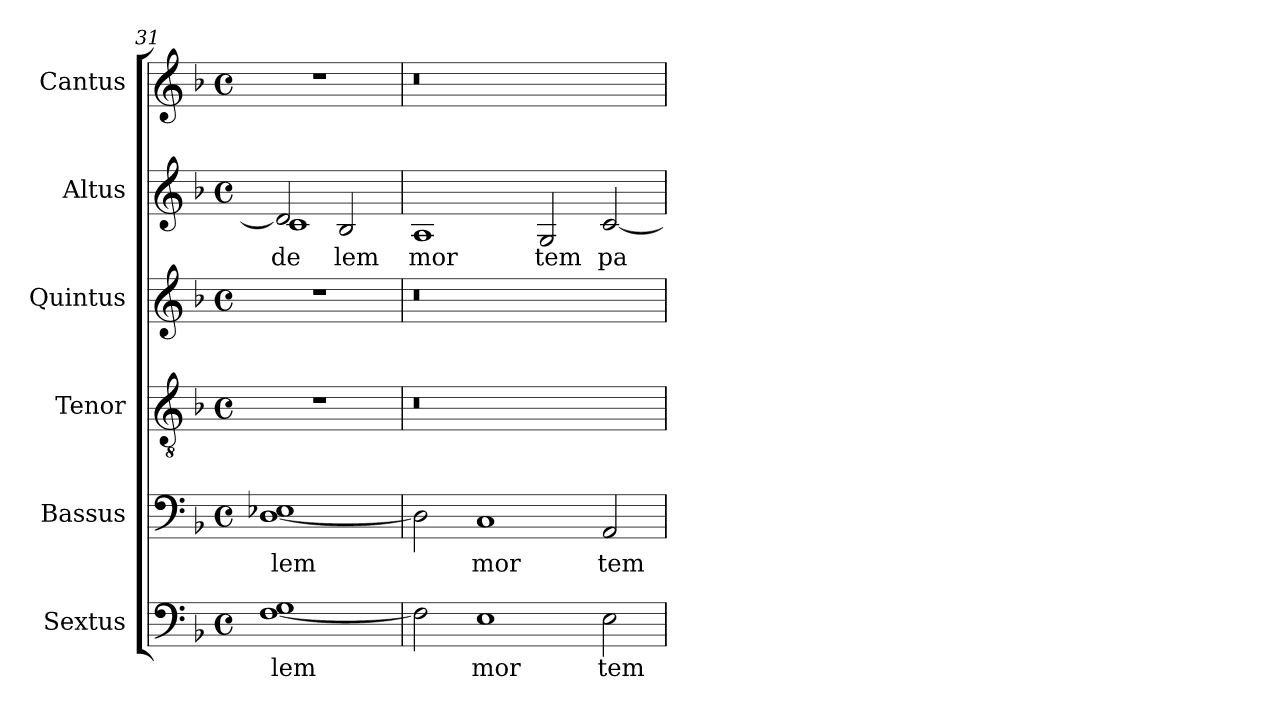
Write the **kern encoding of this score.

**kern	**text	**kern	**text	**kern	**kern	**kern	**text	**kern
*part6	*part6	*part5	*part5	*part4	*part3	*part2	*part2	*part1
*staff6	*staff6	*staff5	*staff5	*staff4	*staff3	*staff2	*staff2	*staff1
*I"Sextus	*	*I"Bassus	*	*I"Tenor	*I"Quintus	*I"Altus	*	*I"Cantus
*I'Sextus	*	*I'Bassus	*	*I'Tenor	*I'Quintus	*I'Altus	*	*I'Cantus
*clefF4	*	*clefF4	*	*clefGv2	*clefG2	*clefG2	*	*clefG2
*k[b-]	*	*k[b-]	*	*k[b-]	*k[b-]	*k[b-]	*	*k[b-]
*F:	*	*F:	*	*F:	*F:	*F:	*	*F:
*M4/4	*	*M4/4	*	*M4/4	*M4/4	*M4/4	*	*M4/4
*met(c)	*	*met(c)	*	*met(c)	*met(c)	*met(c)	*	*met(c)
=31	=31	=31	=31	=31	=31	=31	=31	=31
!	!LO:LY:b	!	!LO:LY:b	!	!	!	!LO:LY:b:cj	!
*	*	*	*	*	*	*^	*	*
1G [>1F	lem	1E-X [>1D	lem	1r	1r	2d/]	1c	de	1r
!	!	!	!	!	!	!	!	!LO:LY:b:cj	!
.	.	.	.	.	.	2B-/	.	lem	.
*	*	*	*	*	*	*v	*v	*	*
=32	=32	=32	=32	=32	=32	=32	=32	=32
!	!	!	!	!	!	!	!LO:LY:b:cj	!
2F\]	.	2D\]	.	0r	0r	1A	mor	0r
!	!LO:LY:b:cj	!	!LO:LY:b:cj	!	!	!	!	!
1E	mor	1C	mor	.	.	.	.	.
!	!	!	!	!	!	!	!LO:LY:b:cj	!
.	.	.	.	.	.	2G/	tem	.
!	!LO:LY:b:cj	!	!LO:LY:b:cj	!	!	!	!LO:LY:b:cj	!
2E\	tem	2AA/	tem	.	.	[<2c/	pa	.
=	=	=	=	=	=	=	=	=
*-	*-	*-	*-	*-	*-	*-	*-	*-
